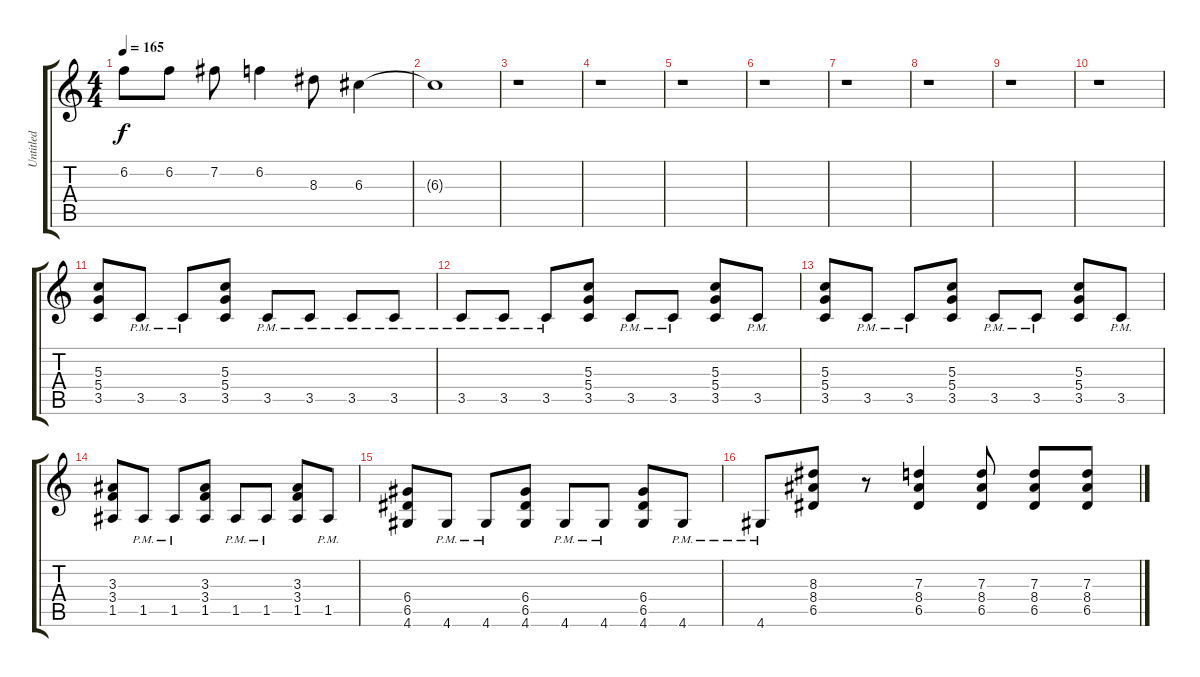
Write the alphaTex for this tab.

\track ("Untitled" "Untitled") {instrument distortionguitar}
\staff {score tabs}
\tuning (E4 B3 G3 D3 A2 E2) {hide}
\ts (4 4)
\tempo 165
\clef g2
\ks c
6.2.8{dy f} 6.2.8 7.2.8 6.2.4 8.3.8 6.3.4 |
6.3{t}.1 |
r.1 |
r.1 |
r.1 |
r.1 |
r.1 |
r.1 |
r.1 |
r.1 |
(5.3 5.4 3.5).8 3.5{pm}.8 3.5{pm}.8 (5.3 5.4 3.5).8 3.5{pm}.8 3.5{pm}.8 3.5{pm}.8 3.5{pm}.8 |
3.5{pm}.8 3.5{pm}.8 3.5{pm}.8 (5.3 5.4 3.5).8 3.5{pm}.8 3.5{pm}.8 (5.3 5.4 3.5).8 3.5{pm}.8 |
(5.3 5.4 3.5).8 3.5{pm}.8 3.5{pm}.8 (5.3 5.4 3.5).8 3.5{pm}.8 3.5{pm}.8 (5.3 5.4 3.5).8 3.5{pm}.8 |
(3.3 3.4 1.5).8 1.5{pm}.8 1.5{pm}.8 (3.3 3.4 1.5).8 1.5{pm}.8 1.5{pm}.8 (3.3 3.4 1.5).8 1.5{pm}.8 |
(6.4 6.5 4.6).8 4.6{pm}.8 4.6{pm}.8 (6.4 6.5 4.6).8 4.6{pm}.8 4.6{pm}.8 (6.4 6.5 4.6).8 4.6{pm}.8 |
4.6{pm}.8 (8.3 8.4 6.5).8 r.8 (7.3 8.4 6.5).4 (7.3 8.4 6.5).8 (7.3 8.4 6.5).8 (7.3 8.4 6.5).8
